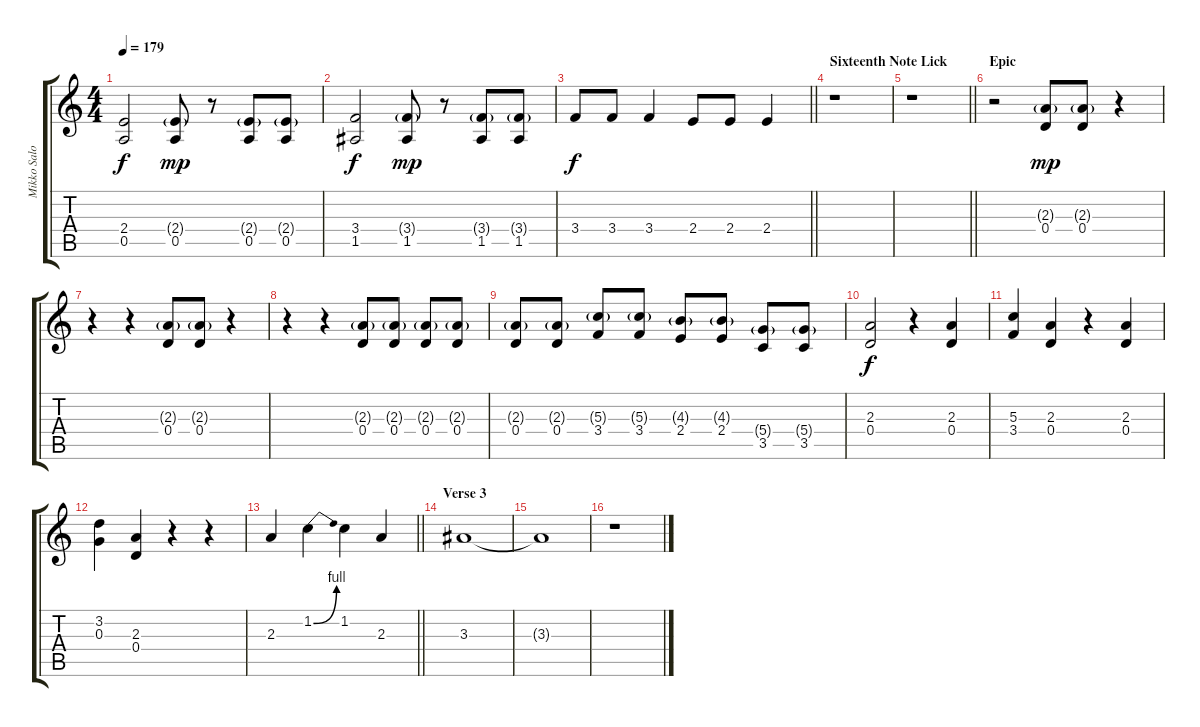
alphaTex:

\track ("Mikko Salovaara (Harmony Guitar)" "Mikko Salo") {instrument distortionguitar}
\staff {score tabs}
\tuning (E4 B3 G3 D3 A2 D2) {hide}
\ts (4 4)
\tempo 179
\clef g2
\ks c
(2.4 0.5).2{dy f} (2.4{g} 0.5).8{dy mp} r.8 (2.4{g} 0.5).8 (2.4{g} 0.5).8 |
(3.4 1.5).2{dy f} (3.4{g} 1.5).8{dy mp} r.8 (3.4{g} 1.5).8 (3.4{g} 1.5).8 |
\barLineRight lightlight
3.4.8{dy f} 3.4.8 3.4.4 2.4.8 2.4.8 2.4.4 |
\section ("" "Sixteenth Note Lick")
r.1 |
\barLineRight lightlight
r.1 |
\section ("" "Epic")
r.2 (2.3{g} 0.4).8{dy mp} (2.3{g} 0.4).8 r.4 |
r.4 r.4 (2.3{g} 0.4).8 (2.3{g} 0.4).8 r.4 |
r.4 r.4 (2.3{g} 0.4).8 (2.3{g} 0.4).8 (2.3{g} 0.4).8 (2.3{g} 0.4).8 |
(2.3{g} 0.4).8 (2.3{g} 0.4).8 (5.3{g} 3.4).8 (5.3{g} 3.4).8 (4.3{g} 2.4).8 (4.3{g} 2.4).8 (5.4{g} 3.5).8 (5.4{g} 3.5).8 |
(2.3 0.4).2{dy f} r.4 (2.3 0.4).4 |
(5.3 3.4).4 (2.3 0.4).4 r.4 (2.3 0.4).4 |
(3.2 0.3).4 (2.3 0.4).4 r.4 r.4 |
\barLineRight lightlight
2.3.4 1.2{be (bend 0 0 60 4)}.4 1.2.4 2.3.4 |
\section ("" "Verse 3")
3.3.1 |
3.3{t}.1 |
r.1
